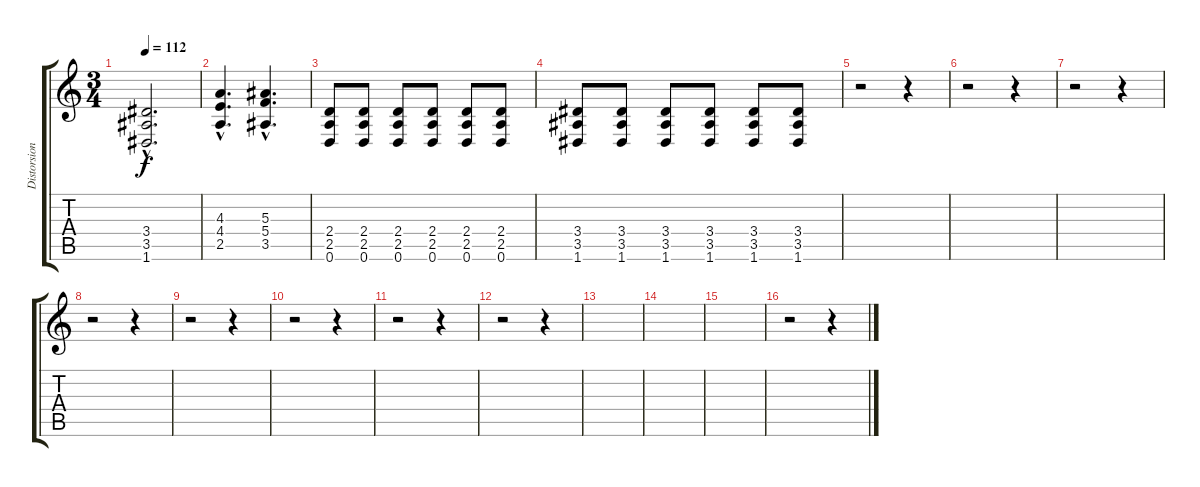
\track ("Distorsion Guitar 2" "Distorsion") {instrument overdrivenguitar}
\staff {score tabs}
\tuning (D4 A3 F3 C3 G2 D2) {hide}
\ts (3 4)
\tempo 112
\clef g2
\ks c
(3.4{hac} 3.5{hac} 1.6{hac}).2{d dy f} |
(4.3{hac} 4.4{hac} 2.5{hac}).4{d} (5.3{hac} 5.4{hac} 3.5{hac}).4{d} |
(2.4 2.5 0.6).8 (2.4 2.5 0.6).8 (2.4 2.5 0.6).8 (2.4 2.5 0.6).8 (2.4 2.5 0.6).8 (2.4 2.5 0.6).8 |
(3.4 3.5 1.6).8 (3.4 3.5 1.6).8 (3.4 3.5 1.6).8 (3.4 3.5 1.6).8 (3.4 3.5 1.6).8 (3.4 3.5 1.6).8 |
r.2 r.4 |
r.2 r.4 |
r.2 r.4 |
r.2 r.4 |
r.2 r.4 |
r.2 r.4 |
r.2 r.4 |
r.2 r.4 |
|
|
|
r.2 r.4
